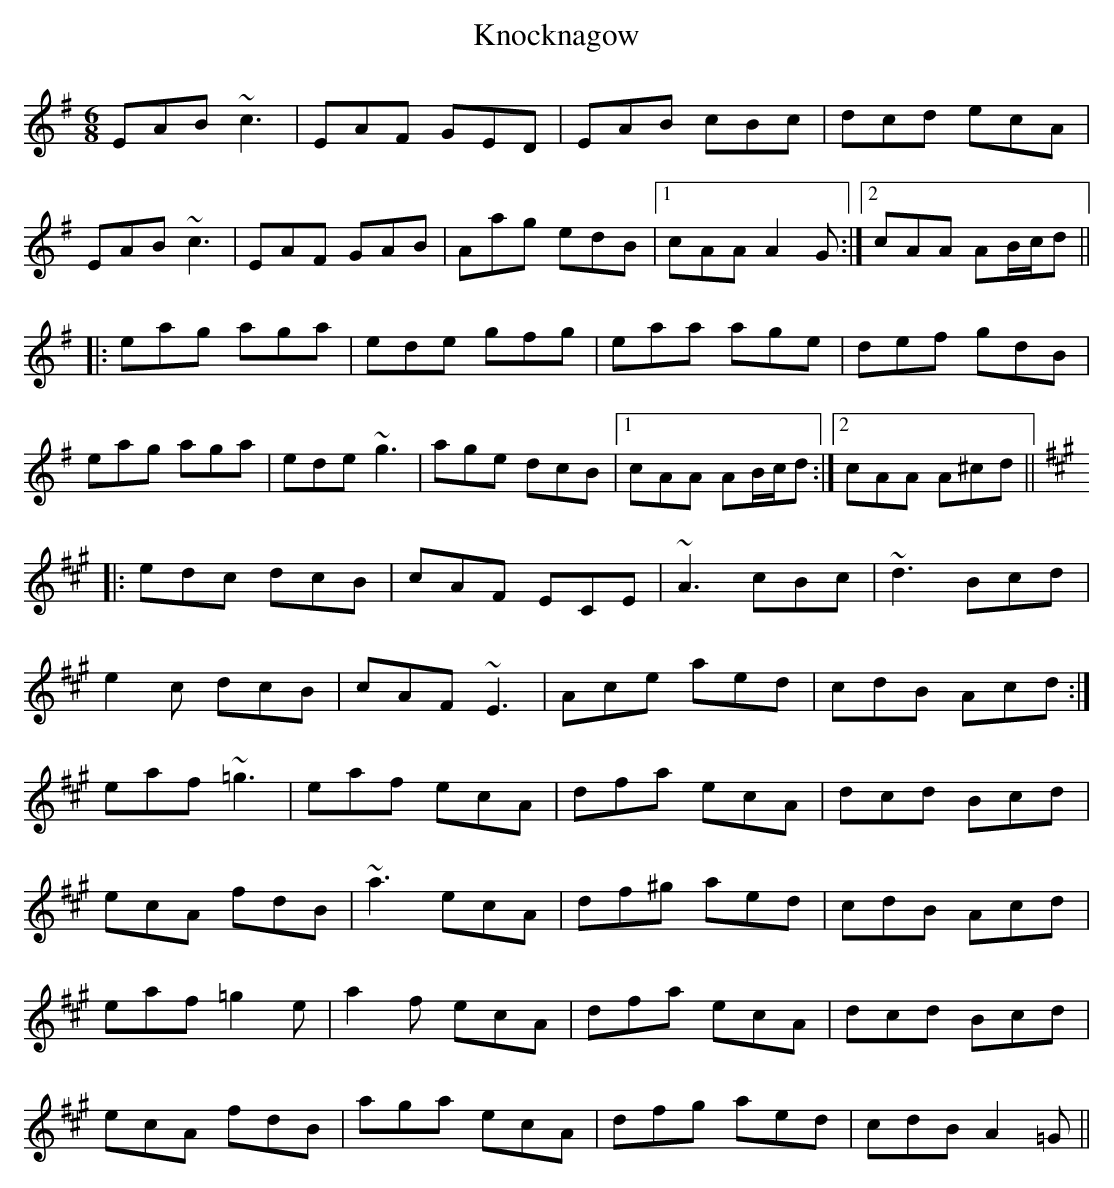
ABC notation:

X:1
T:Knocknagow
M:6/8
L:1/8
K:Ador
EAB ~c3|EAF GED|EAB cBc|dcd ecA|!
EAB ~c3|EAF GAB|Aag edB|1 cAA A2G:|2 cAA AB/c/d||!
|:eag aga|ede gfg|eaa age|def gdB|!
eag aga|ede ~g3|age dcB|1 cAA AB/c/d:|2 cAA A^cd||!
K:A
|:edc dcB|cAF ECE|~A3 cBc|~d3 Bcd|!
e2c dcB|cAF ~E3|Ace aed|cdB Acd:|!
eaf ~=g3|eaf ecA|dfa ecA|dcd Bcd|!
ecA fdB|~a3 ecA|df^g aed|cdB Acd|!
eaf =g2e|a2f ecA|dfa ecA|dcd Bcd|!
ecA fdB|aga ecA|dfg aed|cdB A2=G||!
